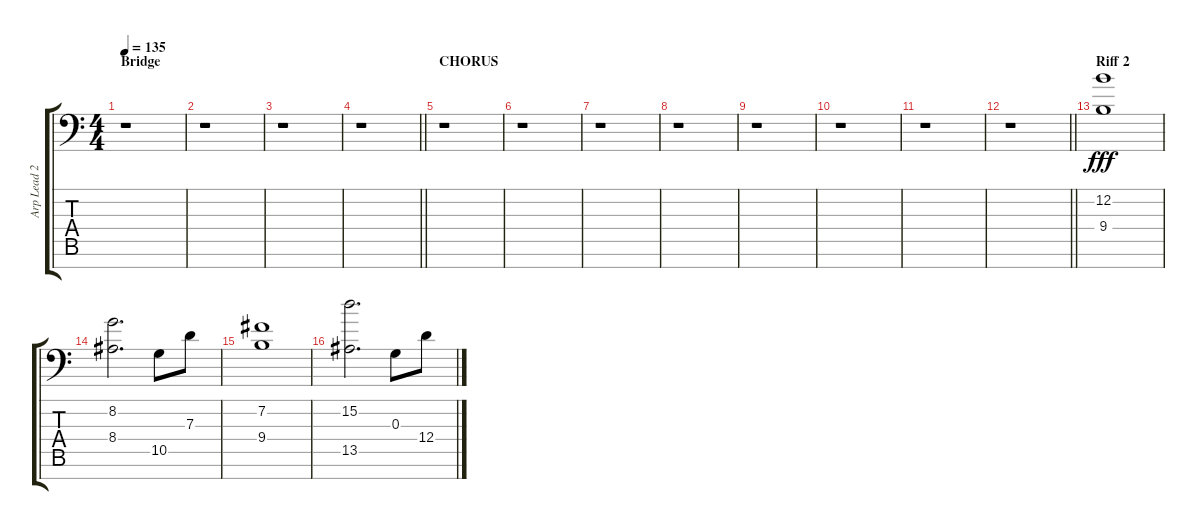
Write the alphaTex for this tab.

\track ("Arp Lead 2" "Arp Lead 2") {instrument lead7fifths}
\staff {score tabs}
\tuning (C8 B3 G3 D3 A2 E2 C-1) {hide}
\ts (4 4)
\section ("" "Bridge")
\tempo 135
\clef f4
\ks c
r.1{dy fff} |
r.1 |
r.1 |
\barLineRight lightlight
r.1 |
\section ("" "CHORUS")
r.1 |
r.1 |
r.1 |
r.1 |
r.1 |
r.1 |
r.1 |
\barLineRight lightlight
r.1 |
\section ("" "Riff 2")
(12.2 9.4).1 |
(8.2 8.4).2{d} 10.5.8 7.3.8 |
(7.2 9.4).1 |
(15.2 13.5).2{d} 0.3.8 12.4.8
